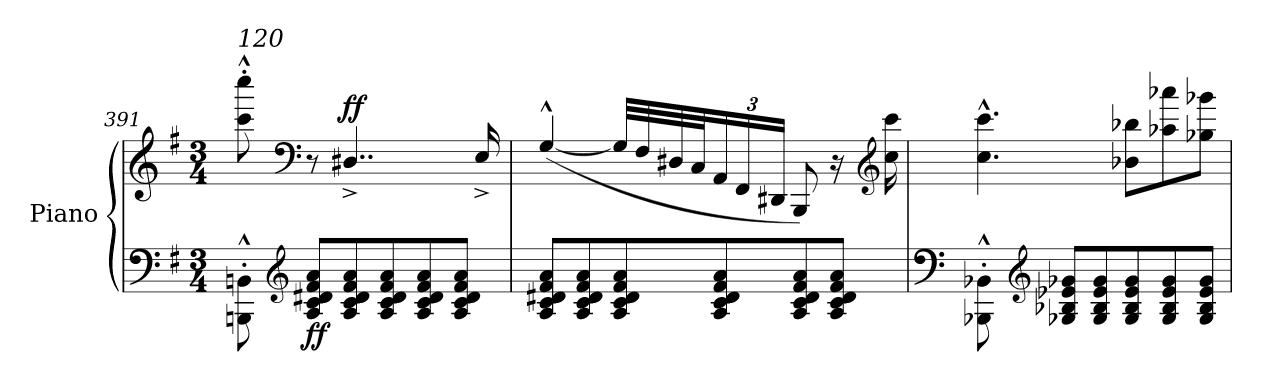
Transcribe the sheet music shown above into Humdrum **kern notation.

**kern	**kern	**dynam
*part1	*part1	*part1
*staff2	*staff1	*staff1/2
*I"Piano	*	*
*I'Pno	*	*
*clefF4	*clefG2	*
*k[f#]	*k[f#]	*
*M3/4	*M3/4	*
=391	=391	=391
!	!LO:TX:a:i:t=120	!
8BBBn\'^^ 8BBn\'^^	8ccc\'^^ 8cccc\'^^	.
*clefG2	*clefF4	*
!	!	!LO:DY:b=2
8A/ 8c/ 8d#X/ 8f#/ 8a/L	8r	ff
!	!	!LO:DY:a
8A/ 8c/ 8d#/ 8f#/ 8a/	4..D#X^/	ff
8A/ 8c/ 8d#/ 8f#/ 8a/	.	.
8A/ 8c/ 8d#/ 8f#/ 8a/	.	.
8A/ 8c/ 8d#/ 8f#/ 8a/J	.	.
.	16E^/	.
=392	=392	=392
8A/ 8c/ 8d#X/ 8f#/ 8a/L	([4G^^/	.
8A/ 8c/ 8d#/ 8f#/ 8a/	.	.
8A/ 8c/ 8d#/ 8f#/ 8a/	32G/LLL]	.
.	32F#/	.
.	32D#X/	.
.	32C/J	.
*	*Xbrackettup	*
8A/ 8c/ 8d#/ 8f#/ 8a/	24AA/	.
.	24FF#/	.
.	24DD#X/JJ	.
8A/ 8c/ 8d#/ 8f#/ 8a/	8BBB/)	.
8A/ 8c/ 8d#/ 8f#/ 8a/J	16r	.
*	*clefG2	*
.	16cc\ 16ccc\	.
!!LO:LB:g=z
=393	=393	=393
*clefF4	*	*
8BBB-X\'^^ 8BB-X\'^^	4.cc\^^ 4.ccc\^^	.
*clefG2	*	*
8G-X/ 8B-X/ 8e-X/ 8g-X/L	.	.
8G-/ 8B-/ 8e-/ 8g-/	.	.
8G-/ 8B-/ 8e-/ 8g-/	8b-X\ 8bb-X\L	.
8G-/ 8B-/ 8e-/ 8g-/	8aa-X\ 8aaa-X\	.
8G-/ 8B-/ 8e-/ 8g-/J	8gg-X\ 8ggg-X\J	.
=	=	=
*-	*-	*-
